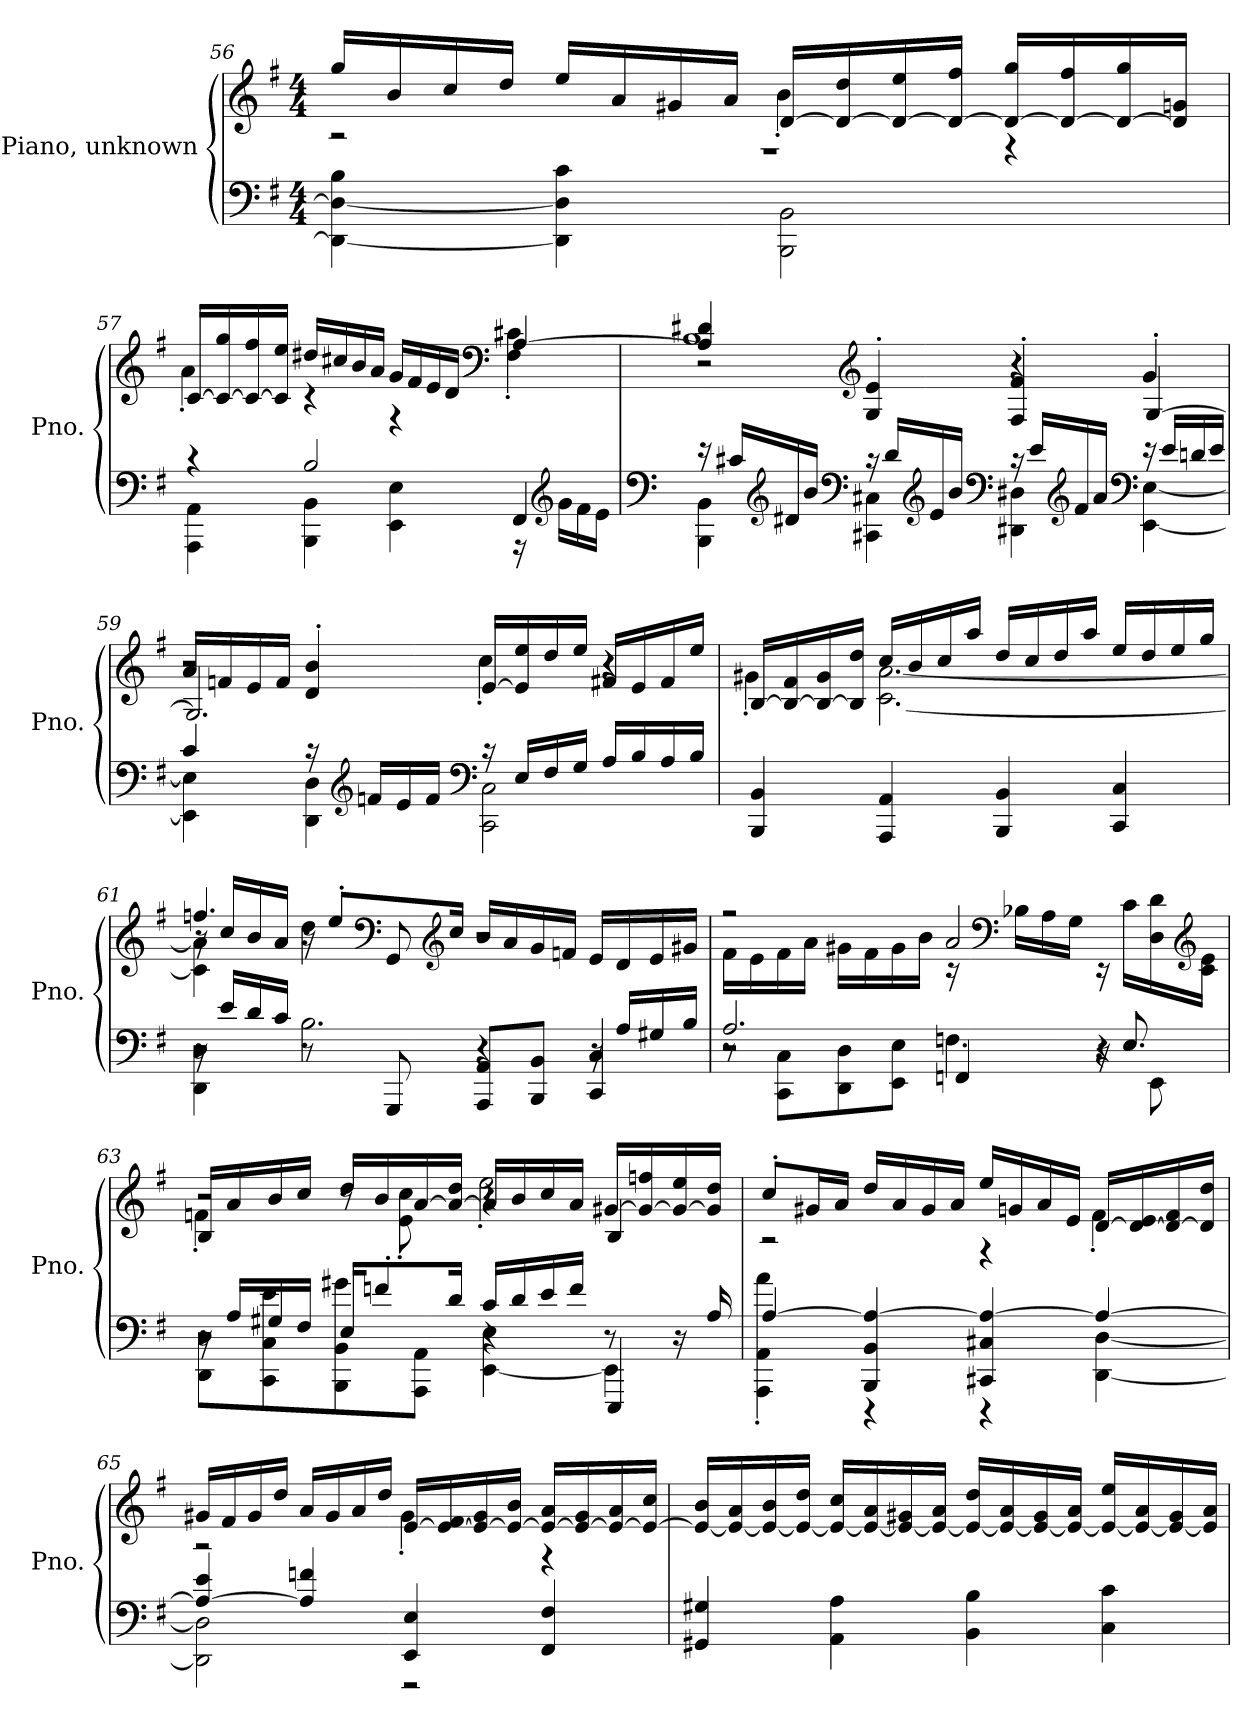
**kern	**kern
*part1	*part1
*staff2	*staff1
*I"Piano, unknown	*
*I'Pno.	*
*clefF4	*clefG2
*k[f#]	*k[f#]
*M4/4	*M4/4
=56	=56
*^	*^
1r	4DD\_ 4D\_ 4B\	16gg/LL	2r
.	.	16b/	.
.	.	16cc/	.
.	.	16dd/JJ	.
.	4DD\] 4D\] 4c\	16ee/LL	.
.	.	16a/	.
.	.	16g#X/	.
.	.	16a/JJ	.
.	2BBB\ 2BB\	[16d/LL	4b'\
.	.	16d/_ 16dd/	.
.	.	16d/_ 16ee/	.
.	.	16d/_ 16ff#/JJ	.
.	.	16d/_ 16gg/LL	4r
.	.	16d/_ 16ff#/	.
.	.	16d/_ 16gg/	.
.	.	16d/] 16gn/JJ	.
!!LO:PB:g=z	!!
=57	=57	=57	=57
4r	4AAA\ 4AA\	[16c/LL	4a'\
.	.	16c/_ 16gg/	.
.	.	16c/_ 16ff#/	.
.	.	16c/] 16ee/JJ	.
2B/	4BBB\ 4BB\	16dd#X/LL	4r
.	.	16cc#X/	.
.	.	16b/	.
.	.	16a/JJ	.
.	4EE\ 4E\	16g/LL	4r
.	.	16f#/	.
.	.	16e/	.
.	.	16d/JJ	.
*	*	*clefF4	*
4FF#/	16r	[4A/	4F#\' 4c#X\'
*clefG2	*	*	*
.	16g\LL	.	.
.	16f#\	.	.
.	16e\JJ	.	.
*	*	*v	*v
!!LO:LB:g=z
=58	=58	=58
*clefF4	*	*
*	*	*^
*	*	*	*^
16r	4BBB\ 4BB\	4A/] 4d#X/	1B	2r
16c#X/LL	.	.	.	.
*clefG2	*	*	*	*
16d#X/	.	.	.	.
16b/JJ	.	.	.	.
*clefF4	*	*clefG2	*	*
16r	4CC#X\ 4C#X\	4G/' 4e/'	.	.
16d#/LL	.	.	.	.
*clefG2	*	*	*	*
16e/	.	.	.	.
16b/JJ	.	.	.	.
*clefF4	*	*	*	*
16r	4DD#X\ 4D#X\	4F#/' 4f#/'	.	4r
16e/LL	.	.	.	.
*clefG2	*	*	*	*
16f#/	.	.	.	.
16a/JJ	.	.	.	.
*clefF4	*	*	*	*
16r	[4EE\ [4E\	4g'/	.	[4G/
16e/LL	.	.	.	.
16dn/	.	.	.	.
16e/JJ	.	.	.	.
!!LO:LB:g=z	!!	!!
=59	=59	=59	=59	=59
4c/	4EE\] 4E\]	16a/LL	2r	2.G/]
.	.	16fn/	.	.
.	.	16e/	.	.
.	.	16f/JJ	.	.
16r	4DD\ 4D\	4d/' 4b/'	.	.
*clefG2	*	*	*	*
16fn/LL	.	.	.	.
16e/	.	.	.	.
16f/JJ	.	.	.	.
*clefF4	*	*	*	*
16r	2CC\ 2C\	[16e/LL	4cc'\	.
16E/LL	.	16e/] 16ee/	.	.
16F#/	.	16dd/	.	.
16G/JJ	.	16ee/JJ	.	.
16A/LL	.	16f#X/LL	4r	4r
16B/	.	16e/	.	.
16A/	.	16f#/	.	.
16B/JJ	.	16ee/JJ	.	.
*v	*v	*	*	*
*	*	*v	*v
=60	=60	=60
4BBB/ 4BB/	[16B/LL	4g#X'\
.	16B/_ 16f#/	.
.	16B/_ 16g#/	.
.	16B/] 16dd/JJ	.
4AAA/ 4AA/	16cc/LL	[2.c\ [2.a\
.	16b/	.
.	16cc/	.
.	16aa/JJ	.
4BBB/ 4BB/	16dd/LL	.
.	16cc/	.
.	16dd/	.
.	16aa/JJ	.
4CC/ 4C/	16ee/LL	.
.	16dd/	.
.	16ee/	.
.	16gg/JJ	.
!!LO:LB:g=z
=61	=61	=61
*^	*	*^
*	*^	*	*	*
16r	4DD\ 4D\	2r	16r	4c\] 4a\]	4.ffn/
16e/LL	.	.	16cc/LL	.	.
16d/	.	.	16b/	.	.
16c/JJ	.	.	16a/JJ	.	.
8r	2.B\	.	16r	4dd\	.
.	.	.	8ee'/L	.	.
*	*	*	*clefF4	*	*
8GGG/	.	.	.	.	8GG/
*	*	*	*clefG2	*	*
.	.	.	16cc/Jk	.	.
8AAA/ 8AA/L	.	4r	16b/LL	2r	2r
.	.	.	16a/	.	.
8BBB/ 8BB/J	.	.	16g/	.	.
.	.	.	16fn/JJ	.	.
16r	.	4CC/ 4C/	16e/LL	.	.
16A/LL	.	.	16d/	.	.
16G#X/	.	.	16e/	.	.
16B/JJ	.	.	16g#X/JJ	.	.
*	*	*	*	*v	*v
=62	=62	=62	=62	=62
2.A/	8r	2r	2r	16f#\LL
.	.	.	.	16e\
.	8CC\ 8C\L	.	.	16f#\
.	.	.	.	16a\JJ
.	8DD\ 8D\	.	.	16g#X\LL
.	.	.	.	16f#\
.	8EE\ 8E\J	.	.	16g#\
.	.	.	.	16b\JJ
.	4.Fn\	4FFn/	2a/	16r
*	*	*	*clefF4	*
.	.	.	.	16B-X\LL
.	.	.	.	16A\
.	.	.	.	16G\JJ
16r	.	4r	.	16r
8.E/	.	.	.	16c\LL
.	8EE\	.	.	16D\ 16d\
*	*	*	*clefG2	*
.	.	.	.	16c\ 16e\JJ
!!LO:LB:g=z
=63	=63	=63	=63	=63
*	*	*	*	*^
16r	8DD\ 8D\L	2r	16B/LL	4fn'\	2r
16A/LL	.	.	16a/	.	.
16G#X/	8CC\ 8C\ 8e\	.	16b/	.	.
16F#/JJ	.	.	16cc/JJ	.	.
16E/KL	8BBB\ 8BB\ 8g#X\	.	16dd/LL	8r	.
8fn'/	.	.	16b/	.	.
.	8AAA\ 8AA\J	.	[16a/	8e\' 8cc\'	.
16d/Jk	.	.	16a/_ 16dd/JJ	.	.
16c/LL	[4EE\ 4E\	4r	16a/LL]	2ee'\	4r
16d/	.	.	16b/	.	.
16e/	.	.	16cc/	.	.
16f/JJ	.	.	16a/JJ	.	.
8r	4EE\]	4EEE/	[16g#X/LL	.	4B/
.	.	.	16g#/_ 16ffn/	.	.
16r	.	.	16g#/_ 16ee/	.	.
16A/	.	.	16g#/] 16dd/JJ	.	.
*	*v	*v	*	*	*
*	*	*	*v	*v
=64	=64	=64	=64
[4A/	4AAA\' 4AA\' 4a\'	8cc'/L	2r
.	.	16g#X/L	.
.	.	16a/JJ	.
4BBB/ 4BB/ 4A/_	4r	16dd/LL	.
.	.	16a/	.
.	.	16g#/	.
.	.	16a/JJ	.
4CC#X/ 4C#X/ 4A/_	4r	16ee/LL	4r
.	.	16gn/	.
.	.	16a/	.
.	.	16e/JJ	.
4A/_	[4DD\ [4D\	[16d/LL	4f#'\
.	.	16d/_ 16e/	.
.	.	16d/_ 16f#/	.
.	.	16d/] 16dd/JJ	.
!!LO:LB:g=z	!!
=65	=65	=65	=65
4A/_ 4e/	2DD\] 2D\]	16g#X/LL	2r
.	.	16f#/	.
.	.	16g#/	.
.	.	16dd/JJ	.
4A/] 4fn/	.	16a/LL	.
.	.	16g#/	.
.	.	16a/	.
.	.	16dd/JJ	.
4EE/ 4E/	2r	[16e/LL	4g#'\
.	.	16e/_ 16f#/	.
.	.	16e/_ 16g#/	.
.	.	16e/_ 16b/JJ	.
4FF#/ 4F#/	.	16e/_ 16a/LL	4r
.	.	16e/_ 16g#/	.
.	.	16e/_ 16a/	.
.	.	16e/_ 16cc/JJ	.
*v	*v	*	*
*	*v	*v
!!LO:PB:g=z
=66	=66
4GG#X/ 4G#X/	16e/_ 16b/LL
.	16e/_ 16a/
.	16e/_ 16b/
.	16e/_ 16dd/JJ
4AA\ 4A\	16e/_ 16cc/LL
.	16e/_ 16a/
.	16e/_ 16g#X/
.	16e/_ 16a/JJ
4BB\ 4B\	16e/_ 16dd/LL
.	16e/_ 16a/
.	16e/_ 16g#/
.	16e/_ 16a/JJ
4C\ 4c\	16e/_ 16ee/LL
.	16e/_ 16a/
.	16e/_ 16g#/
.	16e/] 16a/JJ
=	=
*-	*-
